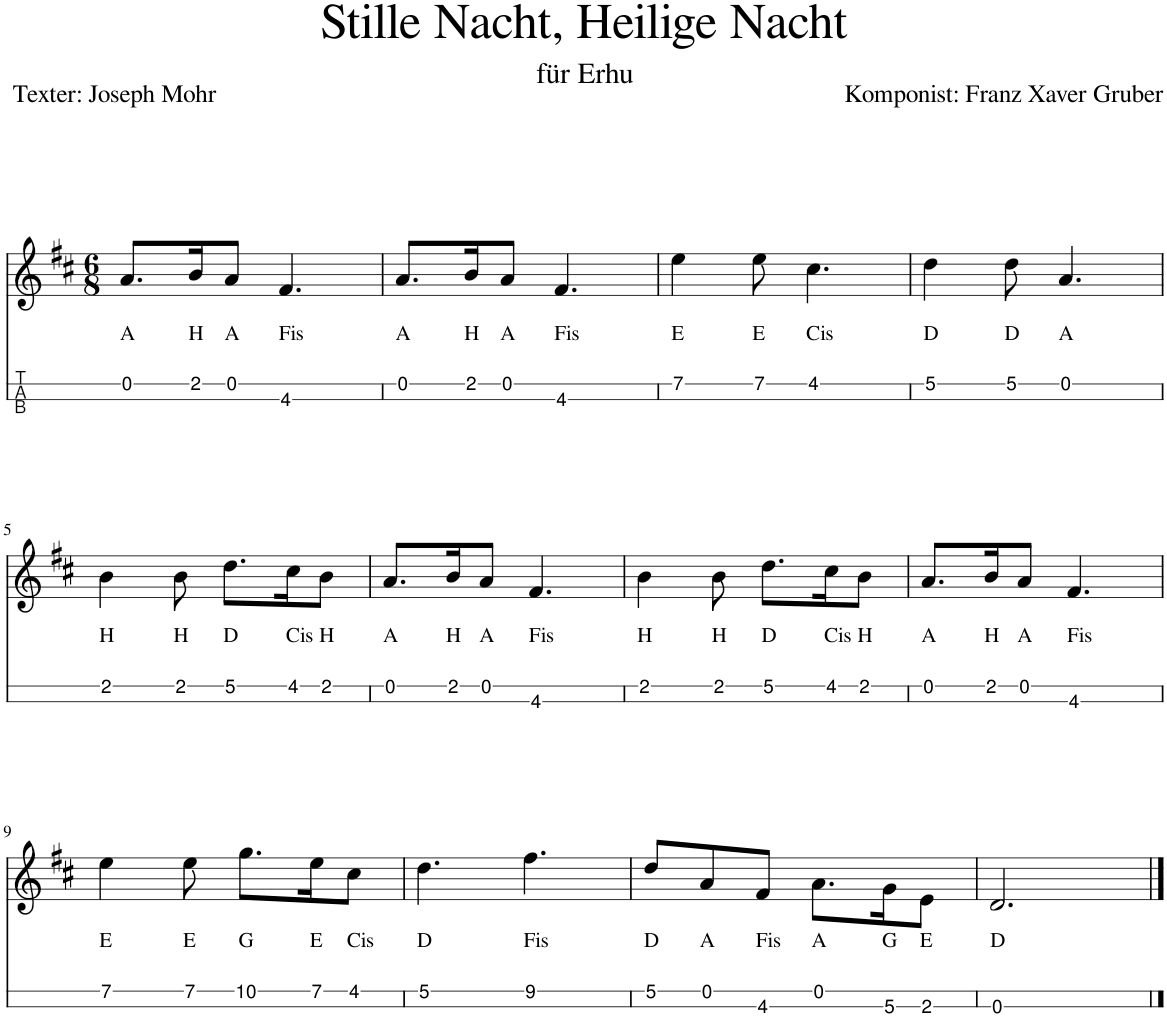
**kern	**kern
*part1	*part1
*staff2	*staff1
*I"Erhu	*
*I'Eh.	*
*stria2	*
*	*clefG2
*k[f#c#]	*k[f#c#]
*M6/8	*M6/8
=1	=1
!LO:TX:a:t=A	!
8.aL	8.a/L
!LO:TX:a:t=H	!
16bK	16b/K
!LO:TX:a:t=A	!
8aJ	8a/J
!LO:TX:a:t=Fis	!
4.f#	4.f#/
=2	=2
!LO:TX:a:t=A	!
8.aL	8.a/L
!LO:TX:a:t=H	!
16bK	16b/K
!LO:TX:a:t=A	!
8aJ	8a/J
!LO:TX:a:t=Fis	!
4.f#	4.f#/
=3	=3
!LO:TX:a:t=E	!
4ee	4ee\
!LO:TX:a:t=E	!
8ee	8ee\
!LO:TX:a:t=Cis	!
4.cc#	4.cc#\
=4	=4
!LO:TX:a:t=D	!
4dd	4dd\
!LO:TX:a:t=D	!
8dd	8dd\
!LO:TX:a:t=A	!
4.a	4.a/
!!LO:LB:g=z
=5	=5
!LO:TX:a:t=H	!
4b	4b\
!LO:TX:a:t=H	!
8b	8b\
!LO:TX:a:t=D	!
8.ddL	8.dd\L
!LO:TX:a:t=Cis	!
16cc#K	16cc#\K
!LO:TX:a:t=H	!
8bJ	8b\J
=6	=6
!LO:TX:a:t=A	!
8.aL	8.a/L
!LO:TX:a:t=H	!
16bK	16b/K
!LO:TX:a:t=A	!
8aJ	8a/J
!LO:TX:a:t=Fis	!
4.f#	4.f#/
=7	=7
!LO:TX:a:t=H	!
4b	4b\
!LO:TX:a:t=H	!
8b	8b\
!LO:TX:a:t=D	!
8.ddL	8.dd\L
!LO:TX:a:t=Cis	!
16cc#K	16cc#\K
!LO:TX:a:t=H	!
8bJ	8b\J
=8	=8
!LO:TX:a:t=A	!
8.aL	8.a/L
!LO:TX:a:t=H	!
16bK	16b/K
!LO:TX:a:t=A	!
8aJ	8a/J
!LO:TX:a:t=Fis	!
4.f#	4.f#/
!!LO:LB:g=z
=9	=9
!LO:TX:a:t=E	!
4ee	4ee\
!LO:TX:a:t=E	!
8ee	8ee\
!LO:TX:a:t=G	!
8.ggL	8.gg\L
!LO:TX:a:t=E	!
16eeK	16ee\K
!LO:TX:a:t=Cis	!
8cc#J	8cc#\J
=10	=10
!LO:TX:a:t=D	!
4.dd	4.dd\
!LO:TX:a:t=Fis	!
4.ff#	4.ff#\
=11	=11
!LO:TX:a:t=D	!
8ddL	8dd/L
!LO:TX:a:t=A	!
8a	8a/
!LO:TX:a:t=Fis	!
8f#J	8f#/J
!LO:TX:a:t=A	!
8.aL	8.a\L
!LO:TX:a:t=G	!
16gK	16g\K
!LO:TX:a:t=E	!
8eJ	8e\J
=12	=12
!LO:TX:a:t=D	!
2.d	2.d/
==	==
*-	*-
